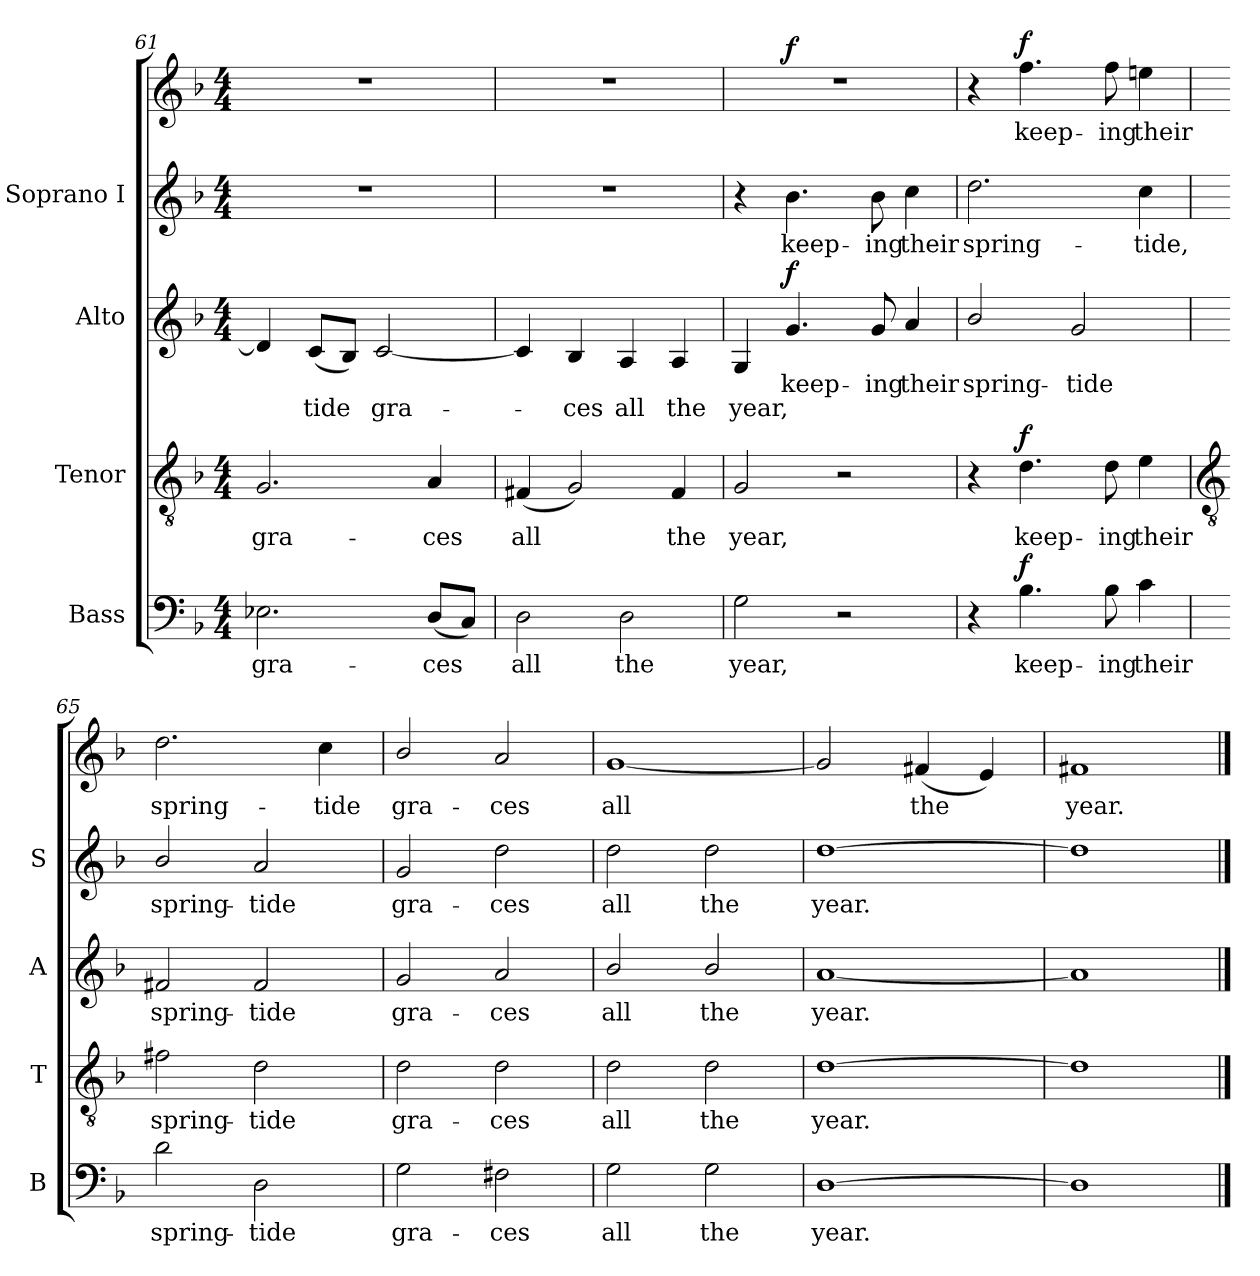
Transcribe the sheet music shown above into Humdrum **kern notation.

**kern	**text	**dynam	**kern	**text	**dynam	**kern	**text	**text	**dynam	**kern	**text	**kern	**text	**dynam
*part4	*part4	*part4	*part3	*part3	*part3	*part2	*part2	*part2	*part2	*part1	*part1	*part1	*part1	*part1
*staff5	*staff5	*staff5	*staff4	*staff4	*staff4	*staff3	*staff3	*staff3	*staff3	*staff2	*staff2	*staff1	*staff1	*staff1/2
*I"Bass	*	*	*I"Tenor	*	*	*I"Alto	*	*	*	*I"Soprano I	*	*	*	*
*I'B	*	*	*I'T	*	*	*I'A	*	*	*	*I'S	*	*	*	*
!!LO:LB:g=z
*clefF4	*	*	*clefGv2	*	*	*clefG2	*	*	*	*clefG2	*	*clefG2	*	*
*k[b-]	*	*	*k[b-]	*	*	*k[b-]	*	*	*	*k[b-]	*	*k[b-]	*	*
*F:	*	*	*F:	*	*	*F:	*	*	*	*F:	*	*F:	*	*
*M4/4	*	*	*M4/4	*	*	*M4/4	*	*	*	*M4/4	*	*M4/4	*	*
=61	=61	=61	=61	=61	=61	=61	=61	=61	=61	=61	=61	=61	=61	=61
!	!LO:LY:b	!	!	!LO:LY:b	!	!	!	!	!	!	!	!	!	!
2.E-X	gra-	.	2.G	gra-	.	4d]	.	.	.	1r	.	1r	.	.
!	!	!	!	!	!	!	!	!LO:LY:b	!	!	!	!	!	!
.	.	.	.	.	.	(<8cL	.	tide	.	.	.	.	.	.
.	.	.	.	.	.	8B-J)	.	.	.	.	.	.	.	.
!	!	!	!	!	!	!	!	!LO:LY:b	!	!	!	!	!	!
.	.	.	.	.	.	[2c/	.	gra-	.	.	.	.	.	.
!	!LO:LY:b	!	!	!LO:LY:b	!	!	!	!	!	!	!	!	!	!
(<8DL	-ces	.	4A/	-ces	.	.	.	.	.	.	.	.	.	.
8CJ)	.	.	.	.	.	.	.	.	.	.	.	.	.	.
=62	=62	=62	=62	=62	=62	=62	=62	=62	=62	=62	=62	=62	=62	=62
!	!LO:LY:b	!	!	!LO:LY:b	!	!	!	!	!	!	!	!	!	!
2D	all	.	(<4F#X	all	.	4c/]	.	.	.	1r	.	1r	.	.
!	!	!	!	!	!	!	!	!LO:LY:b	!	!	!	!	!	!
.	.	.	2G)	.	.	4B-	.	ces	.	.	.	.	.	.
!	!LO:LY:b	!	!	!	!	!	!	!LO:LY:b	!	!	!	!	!	!
2D	the	.	.	.	.	4A/	.	all	.	.	.	.	.	.
!	!	!	!	!LO:LY:b	!	!	!	!LO:LY:b	!	!	!	!	!	!
.	.	.	4F#	the	.	4A/	.	the	.	.	.	.	.	.
=63	=63	=63	=63	=63	=63	=63	=63	=63	=63	=63	=63	=63	=63	=63
!	!LO:LY:b	!	!	!LO:LY:b	!	!	!	!LO:LY:b	!	!	!	!	!	!
2G	year,	.	2G	year,	.	4G	.	year,	.	4r	.	1r	.	.
!	!	!	!	!	!	!	!LO:LY:b	!	!LO:DY:b	!	!LO:LY:b	!	!	!LO:DY:b=2
.	.	.	.	.	.	4.g	keep-	.	f	4.b-	keep-	.	.	f
2r	.	.	2r	.	.	.	.	.	.	.	.	.	.	.
!	!	!	!	!	!	!	!LO:LY:b	!	!	!	!LO:LY:b	!	!	!
.	.	.	.	.	.	8g	-ing	.	.	8b-	-ing	.	.	.
!	!	!	!	!	!	!	!LO:LY:b	!	!	!	!LO:LY:b	!	!	!
.	.	.	.	.	.	4a	their	.	.	4cc	their	.	.	.
=64	=64	=64	=64	=64	=64	=64	=64	=64	=64	=64	=64	=64	=64	=64
!	!	!	!	!	!	!	!LO:LY:b	!	!	!	!LO:LY:b	!	!	!
4r	.	.	4r	.	.	2b-/	spring-	.	.	2.dd	spring-	4r	.	.
!	!LO:LY:b	!LO:DY:b	!	!LO:LY:b	!LO:DY:b	!	!	!	!	!	!	!	!LO:LY:b	!LO:DY:b
4.B-	keep-	f	4.d	keep-	f	.	.	.	.	.	.	4.ff	keep-	f
!	!	!	!	!	!	!	!LO:LY:b	!	!	!	!	!	!	!
.	.	.	.	.	.	2g	-tide	.	.	.	.	.	.	.
!	!LO:LY:b	!	!	!LO:LY:b	!	!	!	!	!	!	!	!	!LO:LY:b	!
8B-	-ing	.	8d	-ing	.	.	.	.	.	.	.	8ff	-ing	.
!	!LO:LY:b	!	!	!LO:LY:b	!	!	!	!	!	!	!LO:LY:b	!	!LO:LY:b	!
4c	their	.	4e	their	.	.	.	.	.	4cc	-tide,	4een	their	.
!!LO:LB:g=z
=65	=65	=65	=65	=65	=65	=65	=65	=65	=65	=65	=65	=65	=65	=65
*	*	*	*clefGv2	*	*	*	*	*	*	*	*	*	*	*
!	!LO:LY:b	!	!	!LO:LY:b	!	!	!LO:LY:b	!	!	!	!LO:LY:b	!	!LO:LY:b	!
2d	spring-	.	2f#X	spring-	.	2f#X	spring-	.	.	2b-/	spring-	2.dd	spring-	.
!	!LO:LY:b	!	!	!LO:LY:b	!	!	!LO:LY:b	!	!	!	!LO:LY:b	!	!	!
2D	-tide	.	2d	-tide	.	2f#	-tide	.	.	2a	-tide	.	.	.
!	!	!	!	!	!	!	!	!	!	!	!	!	!LO:LY:b	!
.	.	.	.	.	.	.	.	.	.	.	.	4cc	-tide	.
=66	=66	=66	=66	=66	=66	=66	=66	=66	=66	=66	=66	=66	=66	=66
!	!LO:LY:b	!	!	!LO:LY:b	!	!	!LO:LY:b	!	!	!	!LO:LY:b	!	!LO:LY:b	!
2G	gra-	.	2d	gra-	.	2g	gra-	.	.	2g	gra-	2b-/	gra-	.
!	!LO:LY:b	!	!	!LO:LY:b	!	!	!LO:LY:b	!	!	!	!LO:LY:b	!	!LO:LY:b	!
2F#X	-ces	.	2d	-ces	.	2a	-ces	.	.	2dd	-ces	2a	-ces	.
=67	=67	=67	=67	=67	=67	=67	=67	=67	=67	=67	=67	=67	=67	=67
!	!LO:LY:b	!	!	!LO:LY:b	!	!	!LO:LY:b	!	!	!	!LO:LY:b	!	!LO:LY:b	!
2G	all	.	2d	all	.	2b-/	all	.	.	2dd	all	[1g	all	.
!	!LO:LY:b	!	!	!LO:LY:b	!	!	!LO:LY:b	!	!	!	!LO:LY:b	!	!	!
2G	the	.	2d	the	.	2b-/	the	.	.	2dd	the	.	.	.
=68	=68	=68	=68	=68	=68	=68	=68	=68	=68	=68	=68	=68	=68	=68
!	!LO:LY:b	!	!	!LO:LY:b	!	!	!LO:LY:b	!	!	!	!LO:LY:b	!	!	!
[1D	year.	.	[1d	year.	.	[1a	year.	.	.	[1dd	year.	2g]	.	.
!	!	!	!	!	!	!	!	!	!	!	!	!	!LO:LY:b	!
.	.	.	.	.	.	.	.	.	.	.	.	(<4f#X	the	.
.	.	.	.	.	.	.	.	.	.	.	.	4e)	.	.
=69	=69	=69	=69	=69	=69	=69	=69	=69	=69	=69	=69	=69	=69	=69
!	!	!	!	!	!	!	!	!	!	!	!	!	!LO:LY:b	!
1D]	.	.	1d]	.	.	1a]	.	.	.	1dd]	.	1f#X	year.	.
==	==	==	==	==	==	==	==	==	==	==	==	==	==	==
*-	*-	*-	*-	*-	*-	*-	*-	*-	*-	*-	*-	*-	*-	*-
